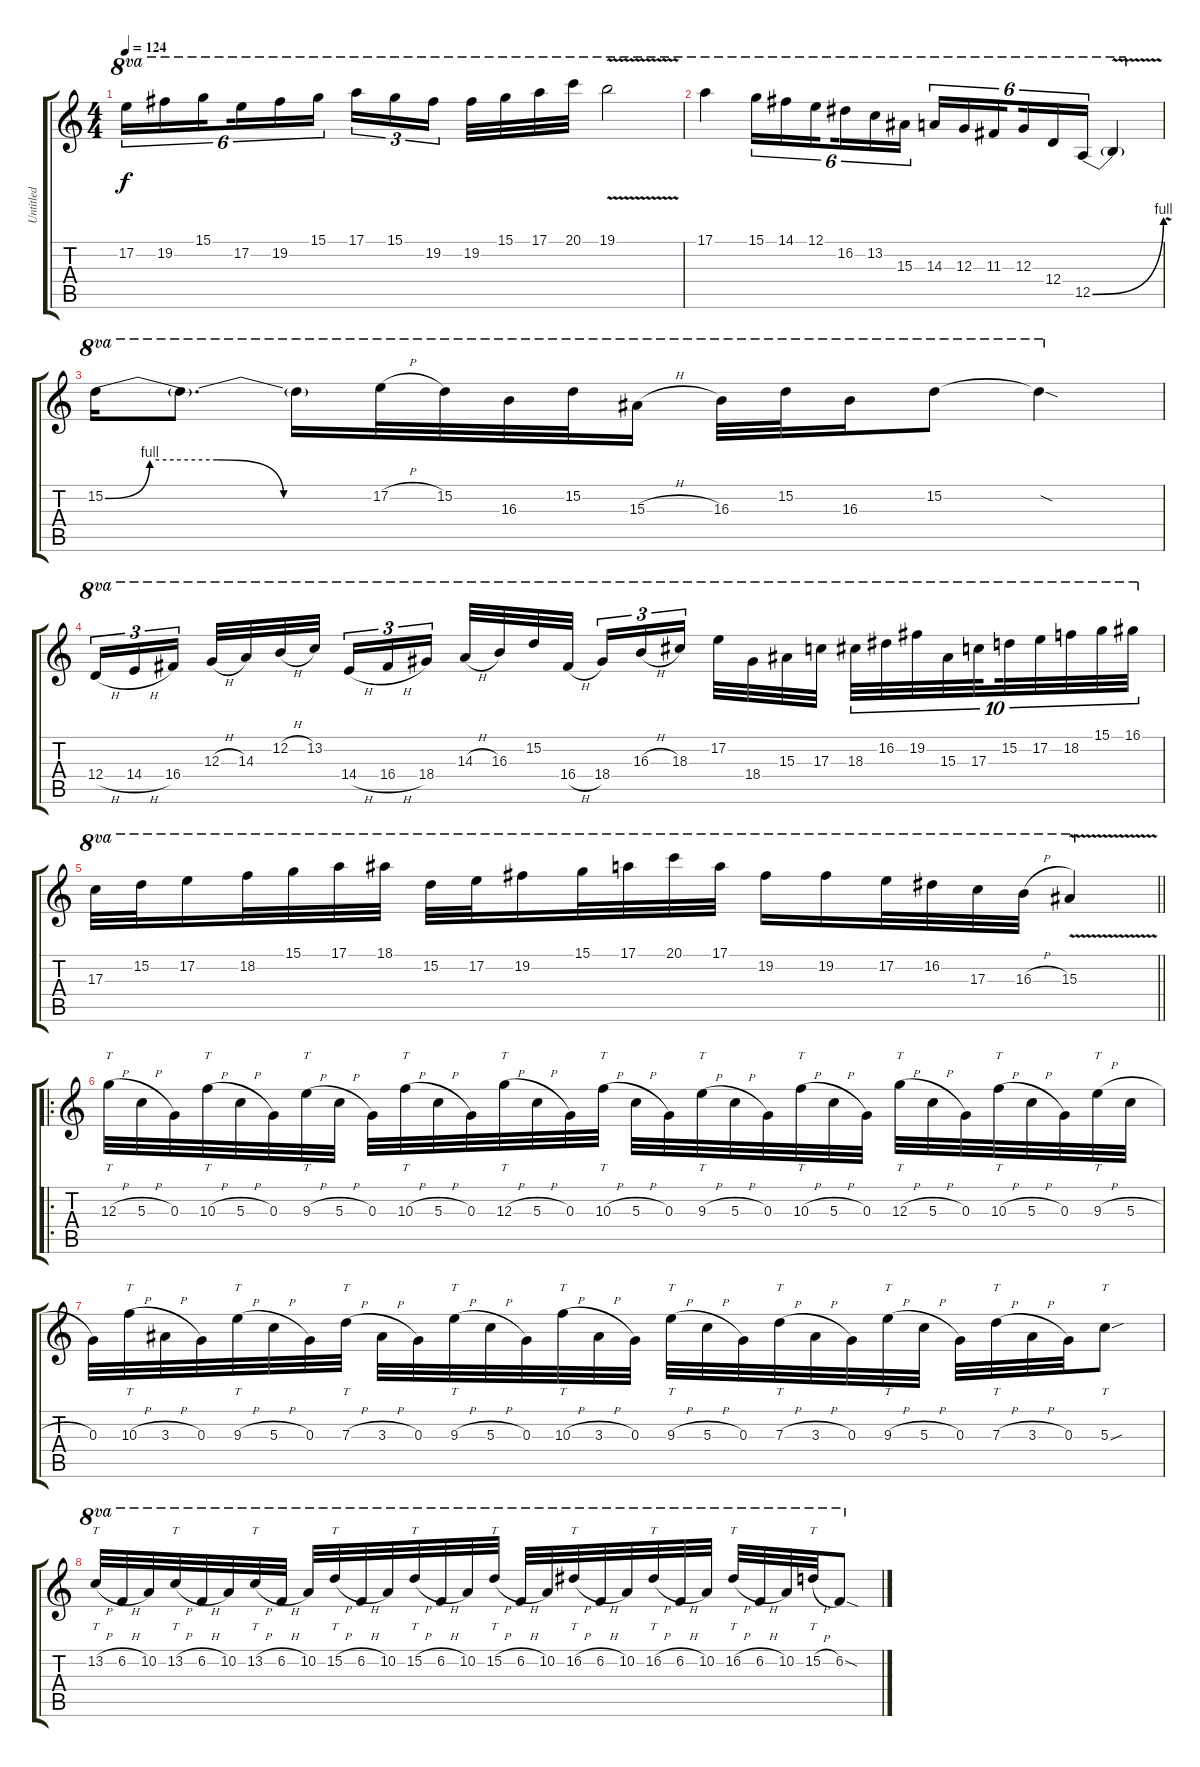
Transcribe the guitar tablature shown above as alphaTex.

\track ("Untitled" "Untitled") {instrument distortionguitar}
\staff {score tabs}
\tuning (E4 B3 G3 D3 A2 E2) {hide}
\ts (4 4)
\tempo 124
\clef g2
\ks c
17.2.16{tu (6 4) ot 8va dy f} 19.2.16{tu (6 4) ot 8va} 15.1.16{tu (6 4) ot 8va beam splitsecondary} 17.2.16{tu (6 4) ot 8va} 19.2.16{tu (6 4) ot 8va} 15.1.16{tu (6 4) ot 8va} 17.1.16{tu (3 2) ot 8va} 15.1.16{tu (3 2) ot 8va} 19.2.16{tu (3 2) ot 8va beam splitsecondary} 19.2.32{ot 8va} 15.1.32{ot 8va} 17.1.32{ot 8va} 20.1.32{ot 8va} 19.1{v}.2{ot 8va} |
17.1.4{ot 8va} 15.1.16{tu (6 4) ot 8va} 14.1.16{tu (6 4) ot 8va} 12.1.16{tu (6 4) ot 8va beam splitsecondary} 16.2.16{tu (6 4) ot 8va} 13.2.16{tu (6 4) ot 8va} 15.3.16{tu (6 4) ot 8va} 14.3.16{tu (6 4) ot 8va} 12.3.16{tu (6 4) ot 8va} 11.3.16{tu (6 4) ot 8va beam splitsecondary} 12.3.16{tu (6 4) ot 8va} 12.4.16{tu (6 4) ot 8va} 12.5{be (bend 0 0 60 4)}.16{tu (6 4) ot 8va} 12.5{v t}.4{ot 8va} |
15.2{be (custom 0 0 10 4 25 4 40 0 60 0)}.16{ot 8va} 15.2{t}.8{d ot 8va} 15.2{t}.16{ot 8va} 17.2{h}.32{ot 8va} 15.2.32{ot 8va} 16.3.32{ot 8va} 15.2.32{ot 8va} 15.3{h}.16{ot 8va} 16.3.32{ot 8va} 15.2.32{ot 8va} 16.3.16{ot 8va} 15.2.8{ot 8va} 15.2{sod t}.4{ot 8va} |
12.4{h}.16{tu (3 2) ot 8va} 14.4{h}.16{tu (3 2) ot 8va} 16.4.16{tu (3 2) ot 8va beam splitsecondary} 12.3{h}.32{ot 8va} 14.3.32{ot 8va} 12.2{h}.32{ot 8va} 13.2.32{ot 8va} 14.4{h}.16{tu (3 2) ot 8va} 16.4{h}.16{tu (3 2) ot 8va} 18.4.16{tu (3 2) ot 8va beam splitsecondary} 14.3{h}.32{ot 8va} 16.3.32{ot 8va} 15.2.32{ot 8va} 16.4{h}.32{ot 8va} 18.4.16{tu (3 2) ot 8va} 16.3{h}.16{tu (3 2) ot 8va} 18.3.16{tu (3 2) ot 8va beam splitsecondary} 17.2.32{ot 8va} 18.4.32{ot 8va} 15.3.32{ot 8va} 17.3.32{ot 8va} 18.3.32{tu (10 8) ot 8va} 16.2.32{tu (10 8) ot 8va} 19.2.32{tu (10 8) ot 8va} 15.3.32{tu (10 8) ot 8va} 17.3.32{tu (10 8) ot 8va beam splitsecondary} 15.2.32{tu (10 8) ot 8va} 17.2.32{tu (10 8) ot 8va} 18.2.32{tu (10 8) ot 8va} 15.1.32{tu (10 8) ot 8va} 16.1.32{tu (10 8) ot 8va} |
\barLineRight lightlight
17.3.32{ot 8va} 15.2.32{ot 8va} 17.2.16{ot 8va} 18.2.32{ot 8va} 15.1.32{ot 8va} 17.1.32{ot 8va} 18.1.32{ot 8va} 15.2.32{ot 8va} 17.2.32{ot 8va} 19.2.16{ot 8va} 15.1.32{ot 8va} 17.1.32{ot 8va} 20.1.32{ot 8va} 17.1.32{ot 8va} 19.2.16{ot 8va} 19.2.16{ot 8va} 17.2.32{ot 8va} 16.2.32{ot 8va} 17.3.32{ot 8va} 16.3{h}.32{ot 8va} 15.3{v}.4{ot 8va} |
\ro
12.3{h}.32{tt} 5.3{h}.32 0.3.32 10.3{h}.32{tt} 5.3{h}.32 0.3.32 9.3{h}.32{tt} 5.3{h}.32 0.3.32 10.3{h}.32{tt} 5.3{h}.32 0.3.32 12.3{h}.32{tt} 5.3{h}.32 0.3.32 10.3{h}.32{tt} 5.3{h}.32 0.3.32 9.3{h}.32{tt} 5.3{h}.32 0.3.32 10.3{h}.32{tt} 5.3{h}.32 0.3.32 12.3{h}.32{tt} 5.3{h}.32 0.3.32 10.3{h}.32{tt} 5.3{h}.32 0.3.32 9.3{h}.32{tt} 5.3{h}.32 |
0.3.32 10.3{h}.32{tt} 3.3{h}.32 0.3.32 9.3{h}.32{tt} 5.3{h}.32 0.3.32 7.3{h}.32{tt} 3.3{h}.32 0.3.32 9.3{h}.32{tt} 5.3{h}.32 0.3.32 10.3{h}.32{tt} 3.3{h}.32 0.3.32 9.3{h}.32{tt} 5.3{h}.32 0.3.32 7.3{h}.32{tt} 3.3{h}.32 0.3.32 9.3{h}.32{tt} 5.3{h}.32 0.3.32 7.3{h}.32{tt} 3.3{h}.32 0.3.32 5.3{sou}.8{tt} |
13.2{h}.32{tt ot 8va} 6.2{h}.32{ot 8va} 10.2.32{ot 8va} 13.2{h}.32{tt ot 8va} 6.2{h}.32{ot 8va} 10.2.32{ot 8va} 13.2{h}.32{tt ot 8va} 6.2{h}.32{ot 8va} 10.2.32{ot 8va} 15.2{h}.32{tt ot 8va} 6.2{h}.32{ot 8va} 10.2.32{ot 8va} 15.2{h}.32{tt ot 8va} 6.2{h}.32{ot 8va} 10.2.32{ot 8va} 15.2{h}.32{tt ot 8va} 6.2{h}.32{ot 8va} 10.2.32{ot 8va} 16.2{h}.32{tt ot 8va} 6.2{h}.32{ot 8va} 10.2.32{ot 8va} 16.2{h}.32{tt ot 8va} 6.2{h}.32{ot 8va} 10.2.32{ot 8va} 16.2{h}.32{tt ot 8va} 6.2{h}.32{ot 8va} 10.2.32{ot 8va} 15.2{h}.32{tt ot 8va} 6.2{sod}.8{ot 8va}
